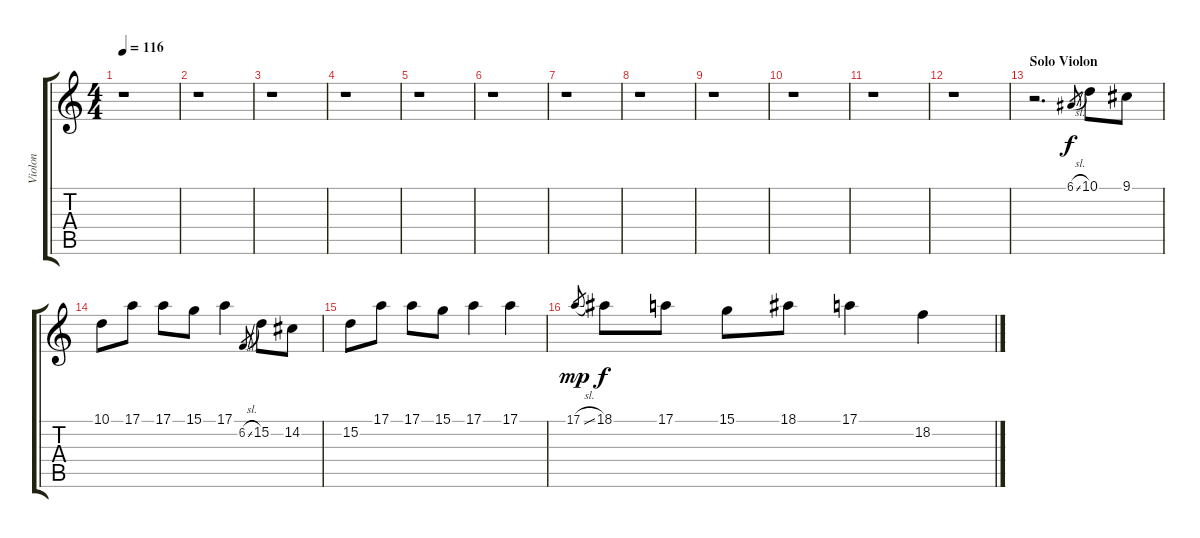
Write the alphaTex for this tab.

\track ("Violon" "Violon") {instrument violin}
\staff {score tabs}
\tuning (E4 B3 G3 D3 A2 E2) {hide}
\ts (4 4)
\tempo 116
\clef g2
\ks c
r.1{dy fff} |
r.1 |
r.1 |
r.1 |
r.1 |
r.1 |
r.1 |
r.1 |
r.1 |
r.1 |
r.1 |
r.1 |
\section ("" "Solo Violon")
r.2{d} 6.1{sl}.8{gr dy f} 10.1.8 9.1.8 |
10.1.8 17.1.8 17.1.8 15.1.8 17.1.4 6.2{sl}.8{gr} 15.2.8 14.2.8 |
15.2.8 17.1.8 17.1.8 15.1.8 17.1.4 17.1.4 |
17.1{sl}.8{gr dy mp} 18.1.8{dy f} 17.1.8 15.1.8 18.1.8 17.1.4 18.2.4
